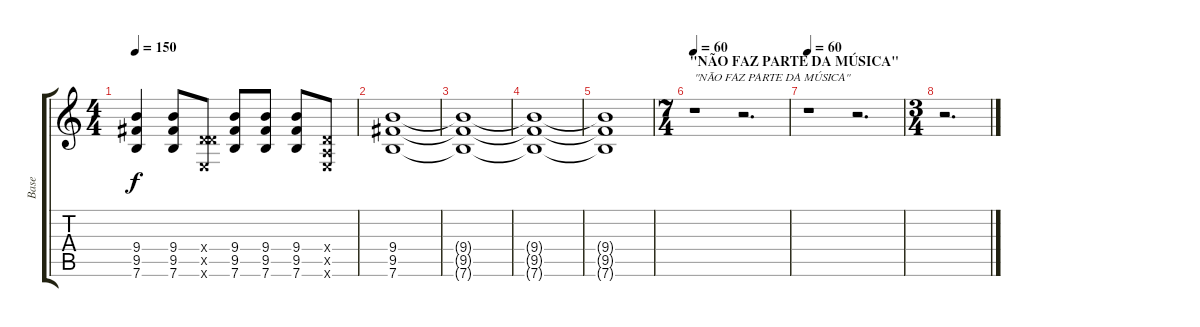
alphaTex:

\track ("Base" "Base") {instrument distortionguitar}
\staff {score tabs}
\tuning (E4 B3 G3 D3 A2 E2) {hide}
\ts (4 4)
\tempo 150
\clef g2
\ks c
(9.4 9.5 7.6).4{dy f} (9.4 9.5 7.6).8 (0.4{x} 5.5{x} 0.6{x}).8 (9.4 9.5 7.6).8 (9.4 9.5 7.6).8 (9.4 9.5 7.6).8 (0.4{x} 0.5{x} 0.6{x}).8 |
(9.4 9.5 7.6).1{volume 6} |
(9.4{t} 9.5{t} 7.6{t}).1 |
(9.4{t} 9.5{t} 7.6{t}).1{volume 0} |
(9.4{t} 9.5{t} 7.6{t}).1 |
\ts (7 4)
\section ("" "\"NÃO FAZ PARTE DA MÚSICA\"")
\tempo 60
r.1{txt "\"NÃO FAZ PARTE DA MÚSICA\""} r.2{d} |
\tempo 60
r.1 r.2{d} |
\ts (3 4)
r.2{d}
